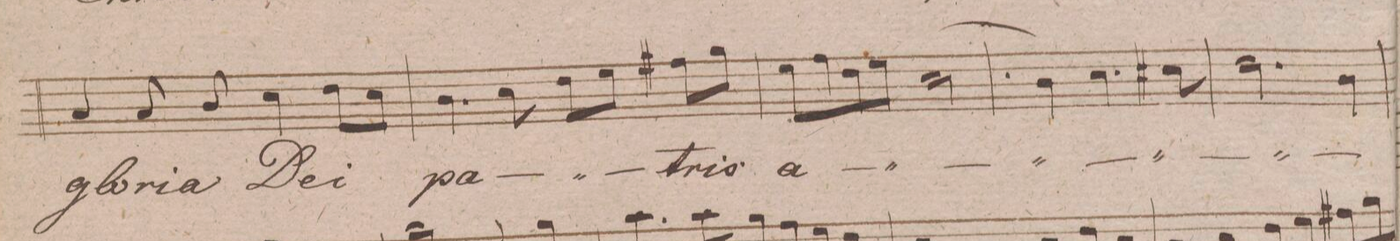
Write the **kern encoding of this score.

**kern	**text	**dynam
*I"Baſso.	*	*
*clefF4	*	*
*k[f#c#g#d#]	*	*
*met(c)	*	*
*M4/4	*	*
4C#/	glo-	.
8C#/	-ri-	.
8D#/	-a	.
4E\	De-	.
8F#\L	-i	.
8E\J	.	.
=216	=216	=216
4.D#\	pa-	.
8E\	.	.
8F#\L	.	.
8G#\J	.	.
8A#X\L	-tris	.
8B\J	.	.
=217	=217	=217
8G#\L	a-	.
8A\	.	.
8F#\	.	.
8G#\J	.	.
(>2.E\	.	.
=218	=218	=218
4D#)\	.	.
4.E\	.	.
8E#X\	.	.
=219	=219	=219
2.F#\	.	.
4D#\	.	.
=220	=220	=220
*-	*-	*-
